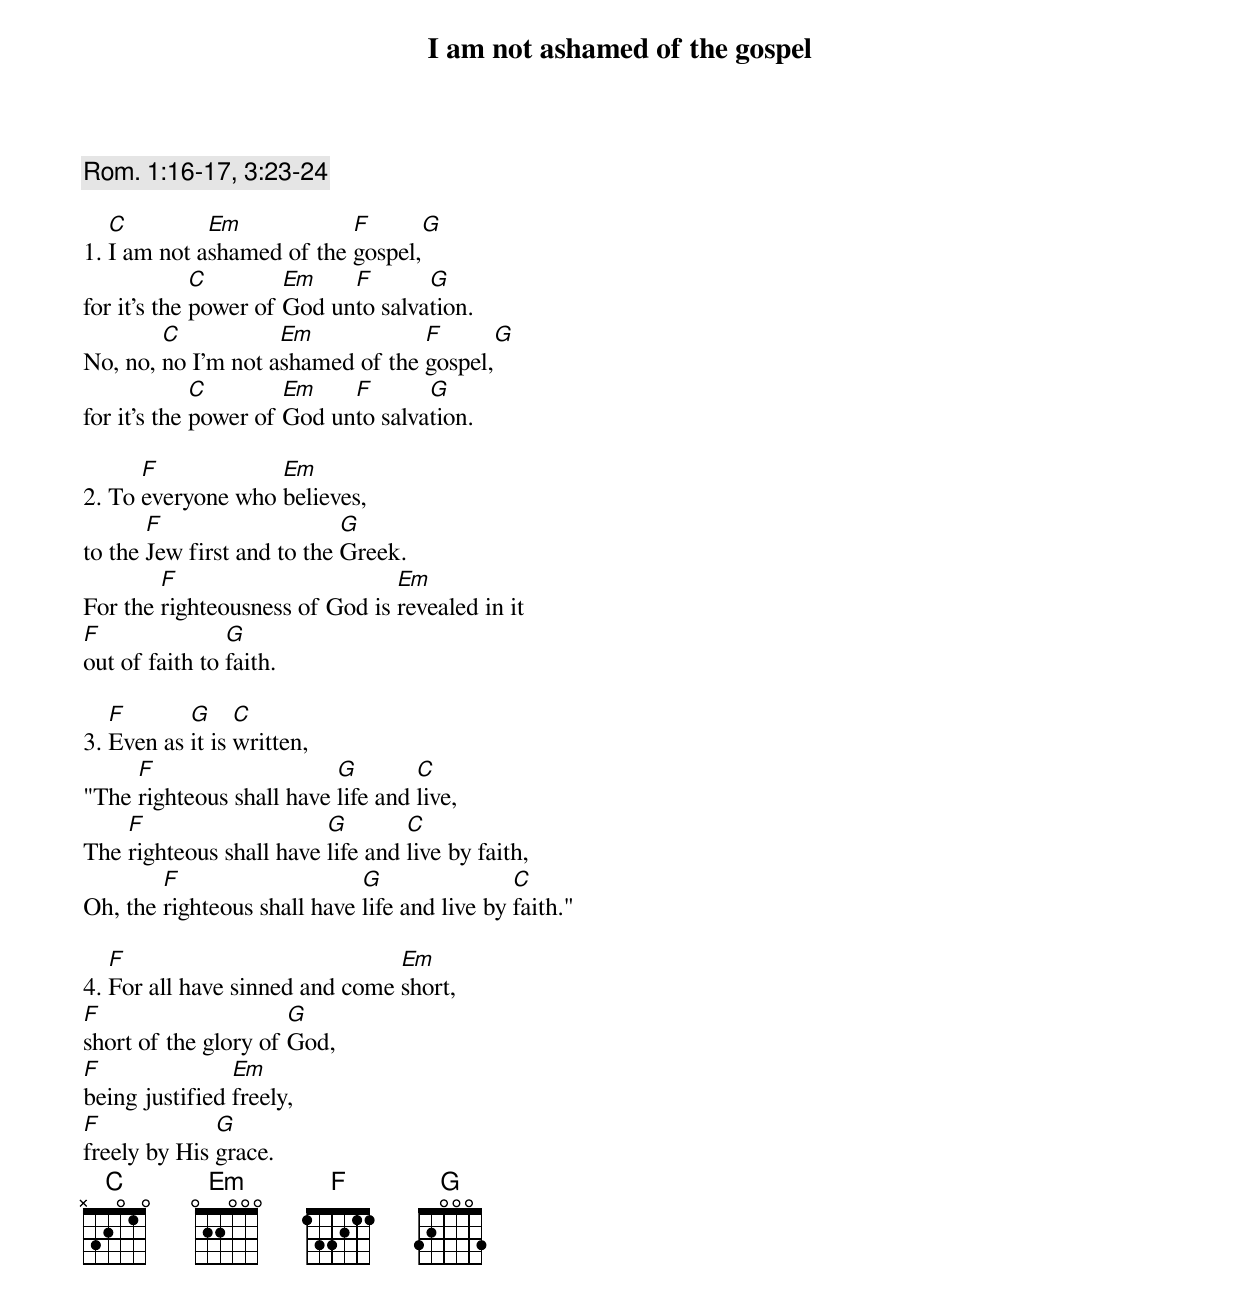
{t:I am not ashamed of the gospel}
{c:Rom. 1:16-17, 3:23-24}

1. [C]I am not a[Em]shamed of the [F]gospel,[G]
for it's the [C]power of [Em]God un[F]to salva[G]tion.
No, no, [C]no I'm not a[Em]shamed of the [F]gospel,[G]
for it's the [C]power of [Em]God un[F]to salva[G]tion.

2. To [F]everyone who [Em]believes,
to the [F]Jew first and to the [G]Greek.
For the [F]righteousness of God is [Em]revealed in it
[F]out of faith to [G]faith.

3. [F]Even as [G]it is [C]written,
"The [F]righteous shall have [G]life and [C]live,
The [F]righteous shall have [G]life and [C]live by faith,
Oh, the [F]righteous shall have [G]life and live by [C]faith."

4. [F]For all have sinned and come [Em]short,
[F]short of the glory of [G]God,
[F]being justified [Em]freely,
[F]freely by His [G]grace.
